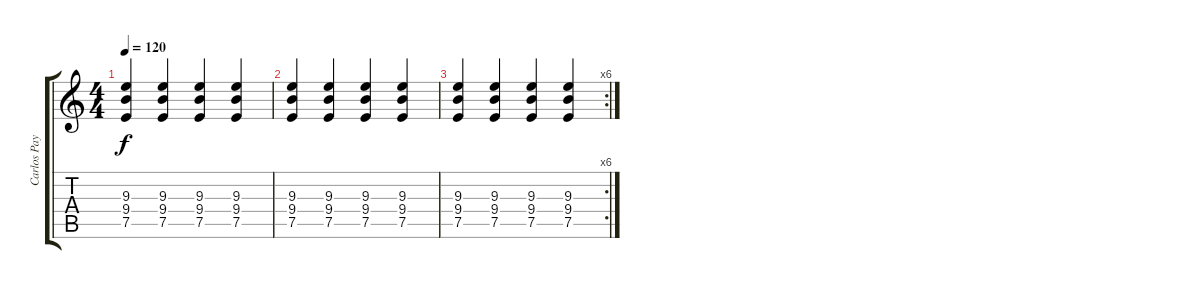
\track ("Carlos Payan" "Carlos Pay") {instrument distortionguitar}
\staff {score tabs}
\tuning (E4 B3 G3 D3 A2 E2) {hide}
\ts (4 4)
\tempo 120
\clef g2
\ks c
(9.3 9.4 7.5).4{dy f} (9.3 9.4 7.5).4 (9.3 9.4 7.5).4 (9.3 9.4 7.5).4 |
(9.3 9.4 7.5).4 (9.3 9.4 7.5).4 (9.3 9.4 7.5).4 (9.3 9.4 7.5).4 |
\rc 6
(9.3 9.4 7.5).4 (9.3 9.4 7.5).4 (9.3 9.4 7.5).4 (9.3 9.4 7.5).4
